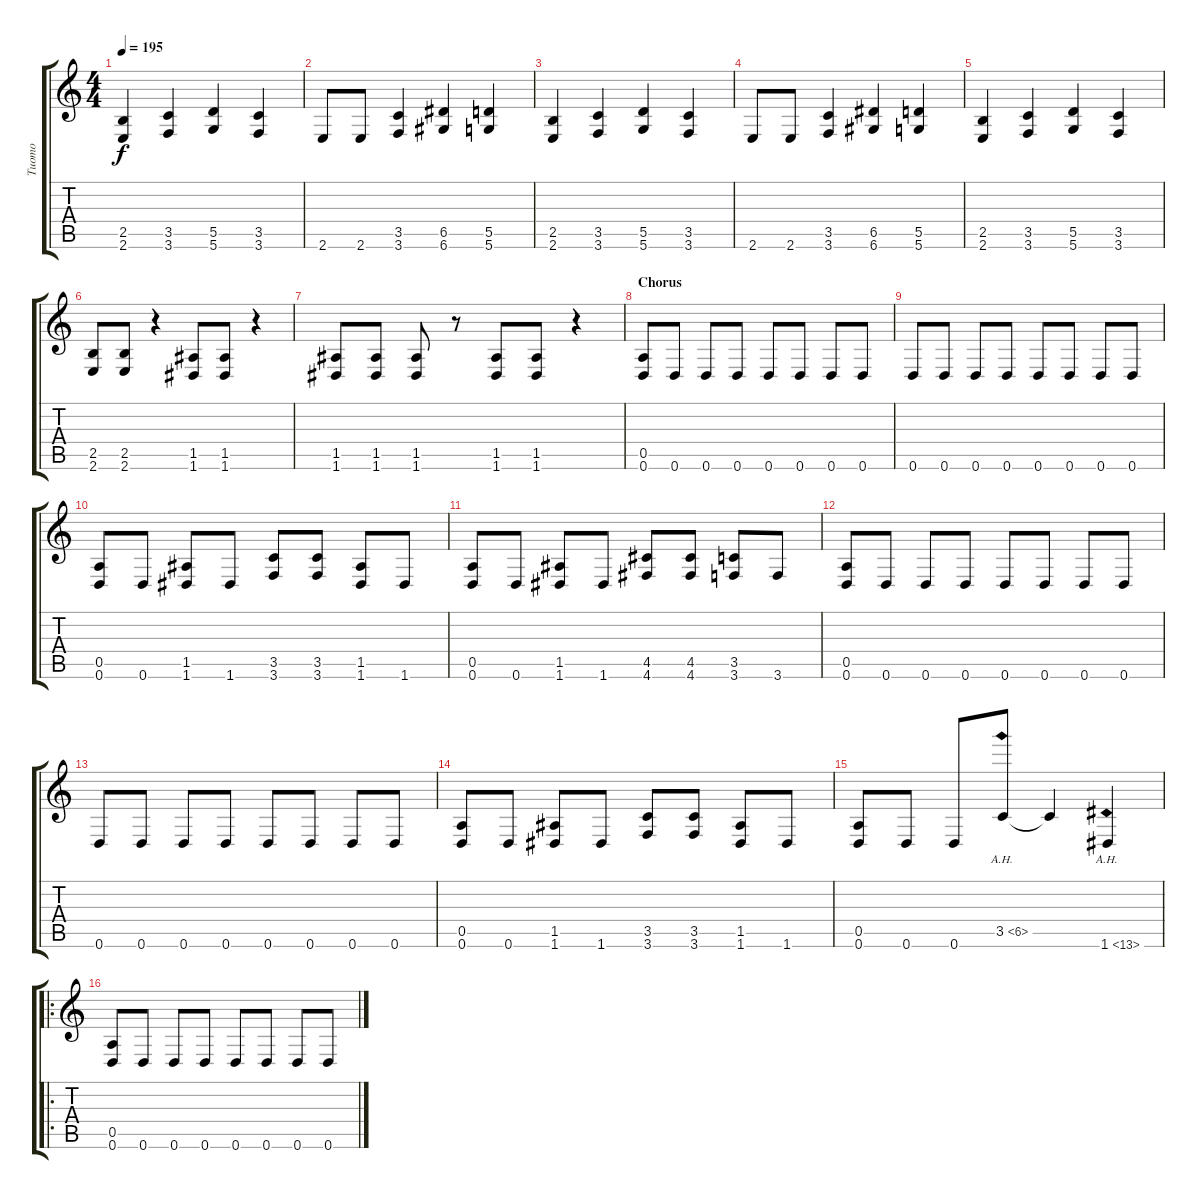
\track ("Tuomo" "Tuomo") {instrument distortionguitar}
\staff {score tabs}
\tuning (E4 B3 G3 D3 A2 D2) {hide}
\ts (4 4)
\tempo 195
\clef g2
\ks c
(2.5 2.6).4{dy f} (3.5 3.6).4 (5.5 5.6).4 (3.5 3.6).4 |
2.6.8 2.6.8 (3.5 3.6).4 (6.5 6.6).4 (5.5 5.6).4 |
(2.5 2.6).4 (3.5 3.6).4 (5.5 5.6).4 (3.5 3.6).4 |
2.6.8 2.6.8 (3.5 3.6).4 (6.5 6.6).4 (5.5 5.6).4 |
(2.5 2.6).4 (3.5 3.6).4 (5.5 5.6).4 (3.5 3.6).4 |
(2.5 2.6).8 (2.5 2.6).8 r.4 (1.5 1.6).8 (1.5 1.6).8 r.4 |
(1.5 1.6).8 (1.5 1.6).8 (1.5 1.6).8 r.8 (1.5 1.6).8 (1.5 1.6).8 r.4 |
\section ("" "Chorus")
(0.5 0.6).8 0.6.8 0.6.8 0.6.8 0.6.8 0.6.8 0.6.8 0.6.8 |
0.6.8 0.6.8 0.6.8 0.6.8 0.6.8 0.6.8 0.6.8 0.6.8 |
(0.5 0.6).8 0.6.8 (1.5 1.6).8 1.6.8 (3.5 3.6).8 (3.5 3.6).8 (1.5 1.6).8 1.6.8 |
(0.5 0.6).8 0.6.8 (1.5 1.6).8 1.6.8 (4.5 4.6).8 (4.5 4.6).8 (3.5 3.6).8 3.6.8 |
(0.5 0.6).8 0.6.8 0.6.8 0.6.8 0.6.8 0.6.8 0.6.8 0.6.8 |
0.6.8 0.6.8 0.6.8 0.6.8 0.6.8 0.6.8 0.6.8 0.6.8 |
(0.5 0.6).8 0.6.8 (1.5 1.6).8 1.6.8 (3.5 3.6).8 (3.5 3.6).8 (1.5 1.6).8 1.6.8 |
(0.5 0.6).8 0.6.8 0.6.8 3.5{ah 3}.8 3.5{t}.4 1.6{ah 12}.4 |
\ro
(0.5 0.6).8 0.6.8 0.6.8 0.6.8 0.6.8 0.6.8 0.6.8 0.6.8
